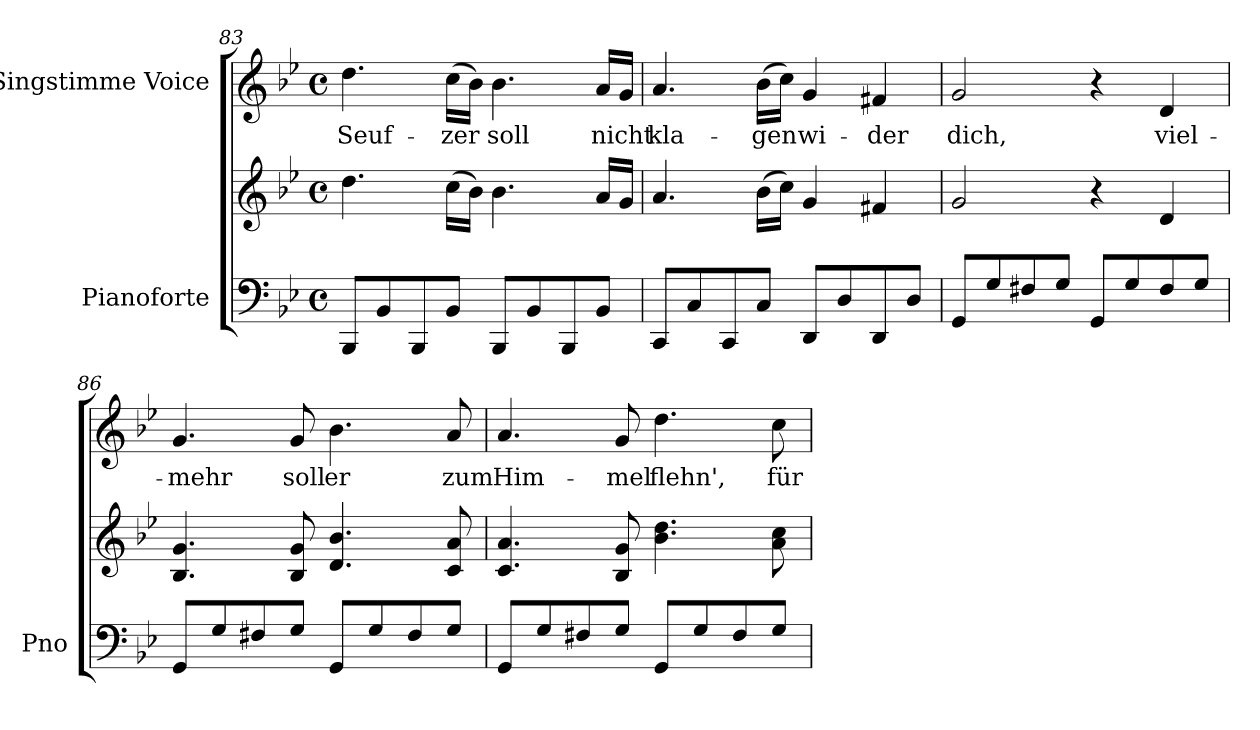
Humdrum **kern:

**kern	**kern	**kern	**text
*part2	*part2	*part1	*part1
*staff3	*staff2	*staff1	*staff1
*I"Pianoforte	*	*I"Singstimme Voice	*
*I'Pno	*	*	*
!!LO:LB:g=z
*clefF4	*clefG2	*clefG2	*
*k[b-e-]	*k[b-e-]	*k[b-e-]	*
*M4/4	*M4/4	*M4/4	*
*met(c)	*met(c)	*met(c)	*
=83	=83	=83	=83
!	!	!	!LO:LY:b
8BBB-/L	4.dd\	4.dd\	Seuf-
8BB-/	.	.	.
8BBB-/	.	.	.
!	!	!	!LO:LY:b
8BB-/J	(16cc\LL	(16cc\LL	-zer
.	16b-\JJ)	16b-\JJ)	.
!	!	!	!LO:LY:b
8BBB-/L	4.b-\	4.b-\	soll
8BB-/	.	.	.
8BBB-/	.	.	.
!	!	!	!LO:LY:b
8BB-/J	16a/LL	16a/LL	nicht
.	16g/JJ	16g/JJ	.
=84	=84	=84	=84
!	!	!	!LO:LY:b
8CC/L	4.a/	4.a/	kla-
8C/	.	.	.
8CC/	.	.	.
!	!	!	!LO:LY:b
8C/J	(16b-\LL	(16b-\LL	-gen
.	16cc\JJ)	16cc\JJ)	.
!	!	!	!LO:LY:b
8DD/L	4g/	4g/	wi-
8D/	.	.	.
!	!	!	!LO:LY:b
8DD/	4f#X/	4f#X/	-der
8D/J	.	.	.
!!LO:LB:g=z
=85	=85	=85	=85
!	!	!	!LO:LY:b
8GG/L	2g/	2g/	dich,
8G/	.	.	.
8F#X/	.	.	.
8G/J	.	.	.
8GG/L	4r	4r	.
8G/	.	.	.
!	!	!	!LO:LY:b
8F#/	4d/	4d/	viel-
8G/J	.	.	.
=86	=86	=86	=86
!	!	!	!LO:LY:b
8GG/L	4.B-/ 4.g/	4.g/	-mehr
8G/	.	.	.
8F#X/	.	.	.
!	!	!	!LO:LY:b
8G/J	8B-/ 8g/	8g/	soll
!	!	!	!LO:LY:b
8GG/L	4.d/ 4.b-/	4.b-\	er
8G/	.	.	.
8F#/	.	.	.
!	!	!	!LO:LY:b
8G/J	8c/ 8a/	8a/	zum
=87	=87	=87	=87
!	!	!	!LO:LY:b
8GG/L	4.c/ 4.a/	4.a/	Him-
8G/	.	.	.
8F#X/	.	.	.
!	!	!	!LO:LY:b
8G/J	8B-/ 8g/	8g/	-mel
!	!	!	!LO:LY:b
8GG/L	4.b-\ 4.dd\	4.dd\	flehn',
8G/	.	.	.
8F#/	.	.	.
!	!	!	!LO:LY:b
8G/J	8a\ 8cc\	8cc\	für
=	=	=	=
*-	*-	*-	*-
